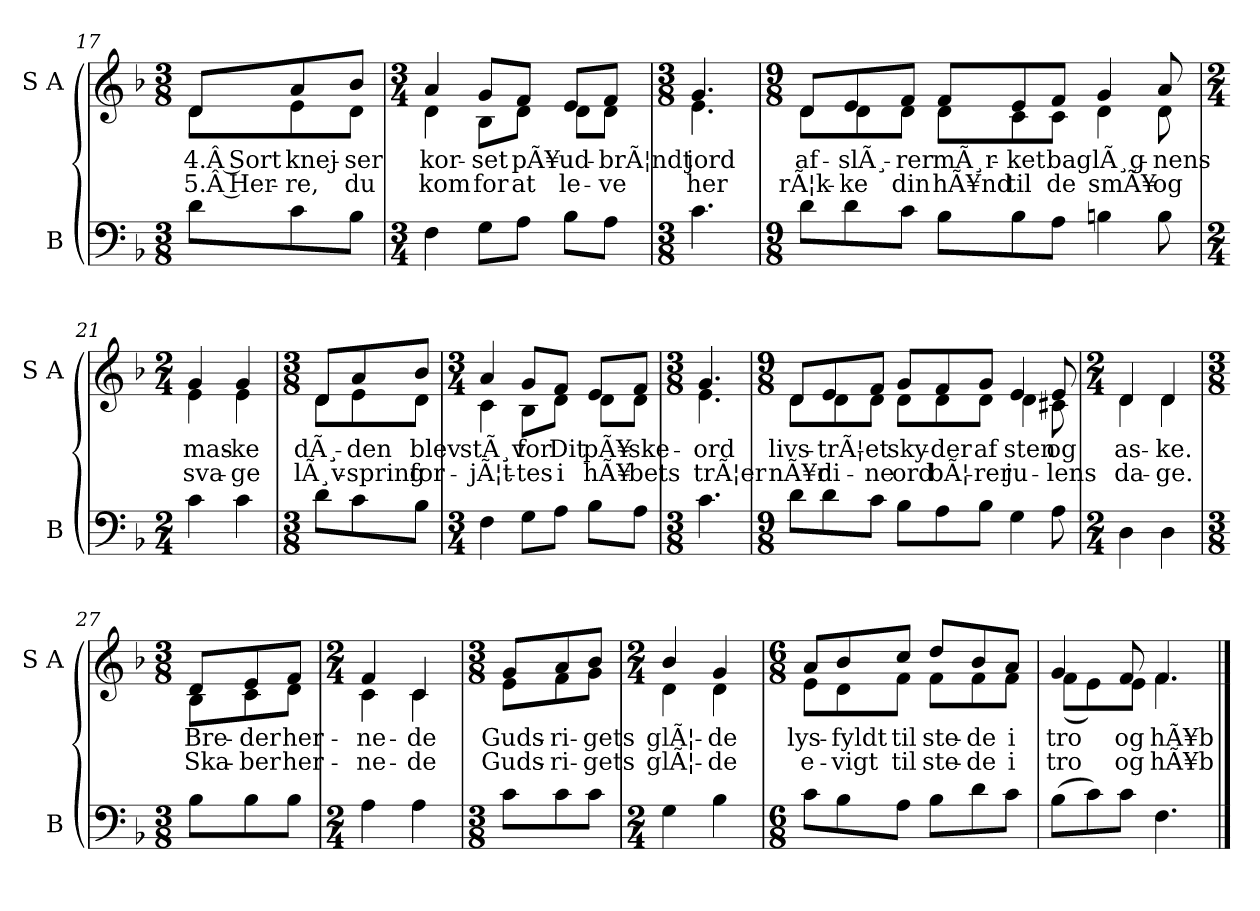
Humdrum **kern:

**kern	**kern	**text	**text
*part2	*part1	*part1	*part1
*staff2	*staff1	*staff1	*staff1
*I"B	*I"S A	*	*
*I'B	*I'S A	*	*
!!LO:PB:g=z
*clefF4	*clefG2	*	*
*k[b-]	*k[b-]	*	*
*M3/8	*M3/8	*	*
=17	=17	=17	=17
*	*^	*	*
8d\L	8d/L	8d\L	4.Â Sort	5.Â Her-
8c\	8a/	8e\	knej-	-re,
8B-\J	8b-/J	8d\J	-ser	du
=18	=18	=18	=18	=18
*M3/4	*M3/4	*	*	*
4F\	4a/	4d\	kor-	kom
8G\L	8g/L	8B-\L	-set	for
8A\J	8f/J	8d\J	pÃ¥	at
8B-\L	8e/L	8d\L	ud-	le-
8A\J	8f/J	8d\J	-brÃ¦ndt	-ve
=19	=19	=19	=19	=19
*M3/8	*M3/8	*	*	*
4.c\	4.g/	4.e\	jord	her
=20	=20	=20	=20	=20
*M9/8	*M9/8	*	*	*
8d\L	8d/L	8d\L	af-	rÃ¦k-
8d\	8e/	8d\	-slÃ¸-	-ke
8c\J	8f/J	8d\J	-rer	din
8B-\L	8f/L	8d\L	mÃ¸r-	hÃ¥nd
8B-\	8e/	8c\	-ket	til
8A\J	8f/J	8c\J	bag	de
4Bn\	4g/	4d\	lÃ¸g-	smÃ¥
8B\	8a/	8d\	-nens	og
=21	=21	=21	=21	=21
*M2/4	*M2/4	*	*	*
4c\	4g/	4e\	mas-	sva-
4c\	4g/	4e\	-ke	-ge
!!LO:LB:g=z	!!
=22	=22	=22	=22	=22
*M3/8	*M3/8	*	*	*
8d\L	8d/L	8d\L	dÃ¸-	lÃ¸v-
8c\	8a/	8e\	-den	-spring
8B-\J	8b-/J	8d\J	blev	for-
=23	=23	=23	=23	=23
*M3/4	*M3/4	*	*	*
4F\	4a/	4c\	stÃ¸v	-jÃ¦t-
8G\L	8g/L	8B-\L	for	-tes
8A\J	8f/J	8d\J	Dit	i
8B-\L	8e/L	8d\L	pÃ¥-	hÃ¥-
8A\J	8f/J	8d\J	-ske-	-bets
=24	=24	=24	=24	=24
*M3/8	*M3/8	*	*	*
4.c\	4.g/	4.e\	-ord	trÃ¦er
=25	=25	=25	=25	=25
*M9/8	*M9/8	*	*	*
8d\L	8d/L	8d\L	livs-	nÃ¥r
8d\	8e/	8d\	-trÃ¦-	di-
8c\J	8f/J	8d\J	-et	-ne
8B-\L	8g/L	8d\L	sky-	ord
8A\	8f/	8d\	-der	bÃ¦-
8B-\J	8g/J	8d\J	af	-rer
4G\	4e/	4d\	sten	ju-
8A\	8e/	8c#X\	og	-lens
=26	=26	=26	=26	=26
*M2/4	*M2/4	*	*	*
4D\	4d/	4d\	as-	da-
4D\	4d/	4d\	-ke.	-ge.
=27	=27	=27	=27	=27
*M3/8	*M3/8	*	*	*
8B-\L	8d/L	8B-\L	Bre-	Ska-
8B-\	8e/	8c\	-der	-ber
8B-\J	8f/J	8d\J	her-	her-
!!LO:LB:g=z	!!
=28	=28	=28	=28	=28
*M2/4	*M2/4	*	*	*
4A\	4f/	4c\	-ne-	-ne-
4A\	4c/	4c\	-de	-de
=29	=29	=29	=29	=29
*M3/8	*M3/8	*	*	*
8c\L	8g/L	8e\L	Guds-	Guds-
8c\	8a/	8f\	-ri-	-ri-
8c\J	8b-/J	8g\J	-gets	-gets
=30	=30	=30	=30	=30
*M2/4	*M2/4	*	*	*
4G\	4b-/	4d\	glÃ¦-	glÃ¦-
4B-\	4g/	4d\	-de	-de
=31	=31	=31	=31	=31
*M6/8	*M6/8	*	*	*
8c\L	8a/L	8e\L	lys-	e-
8B-\	8b-/	8d\	-fyldt	-vigt
8A\J	8cc/J	8f\J	til	til
8B-\L	8dd/L	8f\L	ste-	ste-
8d\	8b-/	8f\	-de	-de
8c\J	8a/J	8f\J	i	i
=32	=32	=32	=32	=32
(>8B-\L	4g/	(<8f\L	tro	tro
8c\)	.	8e\)	.	.
8c\J	8f/	8e\J	og	og
4.F\	4.f/	4.f\	hÃ¥b	hÃ¥b
*	*v	*v	*	*
==	==	==	==
*-	*-	*-	*-
